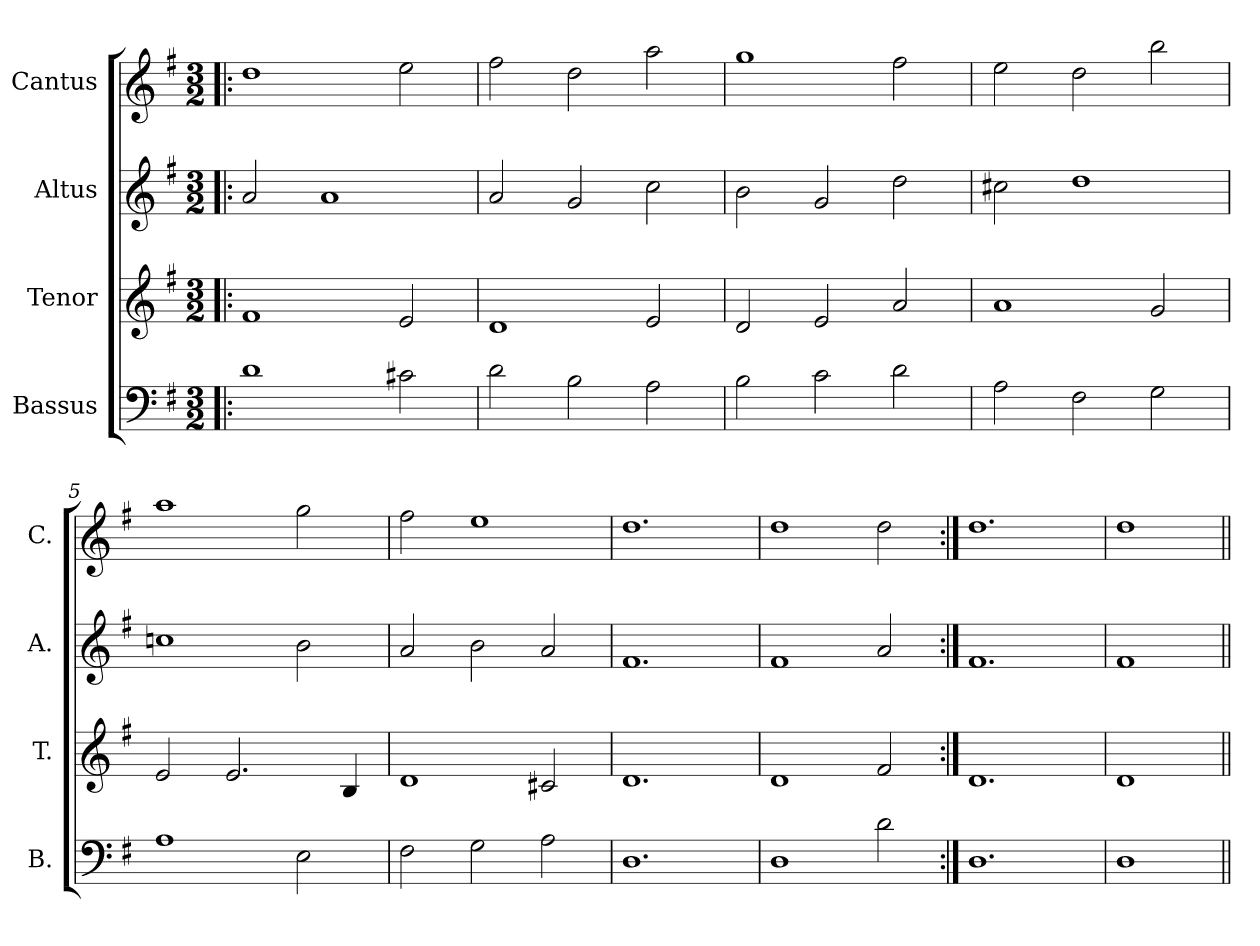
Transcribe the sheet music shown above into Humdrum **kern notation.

**kern	**kern	**kern	**kern
*part4	*part3	*part2	*part1
*staff4	*staff3	*staff2	*staff1
*I"Bassus	*I"Tenor	*I"Altus	*I"Cantus
*I'B.	*I'T.	*I'A.	*I'C.
*clefF4	*clefG2	*clefG2	*clefG2
*k[f#]	*k[f#]	*k[f#]	*k[f#]
*G:	*G:	*G:	*G:
*M3/2	*M3/2	*M3/2	*M3/2
=1!|:	=1!|:	=1!|:	=1!|:
1d\	1f#/	2a/	1dd\
.	.	1a/	.
2c#X\	2e/	.	2ee\
=2	=2	=2	=2
2d\	1d/	2a/	2ff#\
2B\	.	2g/	2dd\
2A\	2e/	2cc\	2aa\
=3	=3	=3	=3
2B\	2d/	2b\	1gg\
2c\	2e/	2g/	.
2d\	2a/	2dd\	2ff#\
=4	=4	=4	=4
2A\	1a/	2cc#X\	2ee\
2F#\	.	1dd\	2dd\
2G\	2g/	.	2bb\
=5	=5	=5	=5
1A\	2e/	1ccn\	1aa\
.	2.e/	.	.
2E\	.	2b\	2gg\
.	4B/	.	.
=6	=6	=6	=6
2F#\	1d/	2a/	2ff#\
2G\	.	2b\	1ee\
2A\	2c#X/	2a/	.
=7	=7	=7	=7
1.D\	1.d/	1.f#/	1.dd\
=8	=8	=8	=8
1D\	1d/	1f#/	1dd\
2d\	2f#/	2a/	2dd\
=9:|!	=9:|!	=9:|!	=9:|!
1.D\	1.d/	1.f#/	1.dd\
=10	=10	=10	=10
1D\	1d/	1f#/	1dd\
=||	=||	=||	=||
*-	*-	*-	*-
